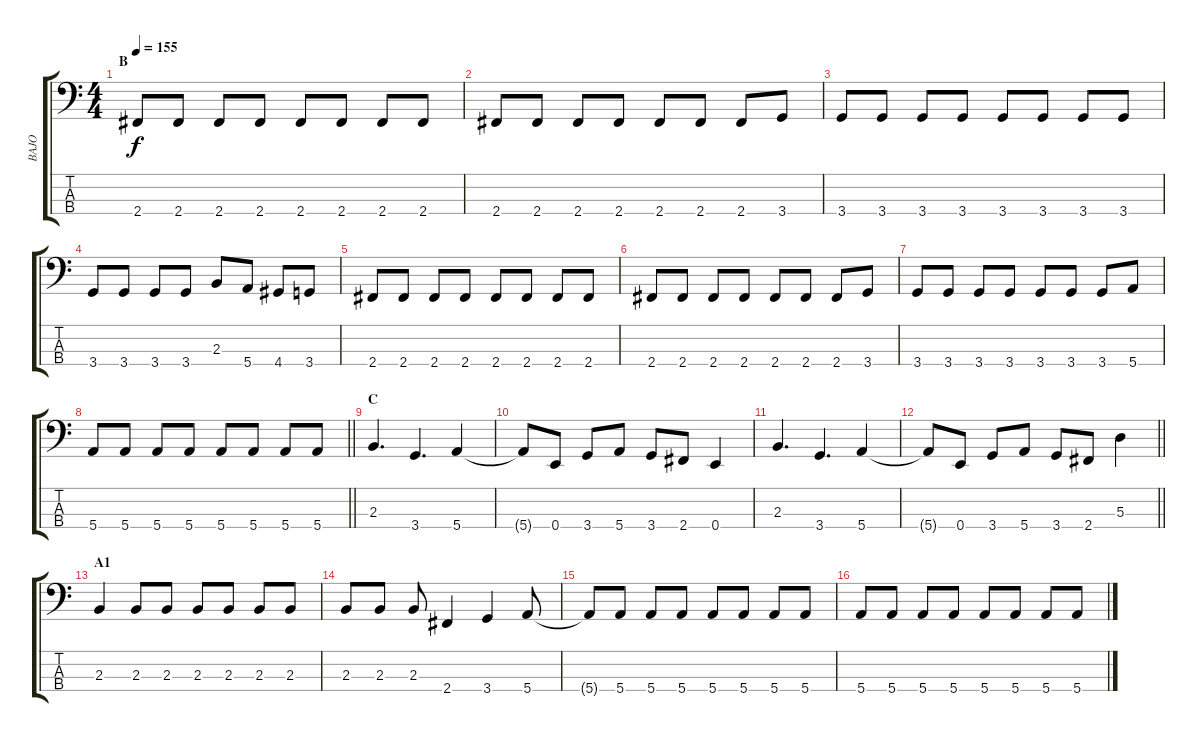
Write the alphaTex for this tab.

\track ("BAJO" "BAJO") {instrument electricbassfinger}
\staff {score tabs}
\tuning (G2 D2 A1 E1) {hide}
\ts (4 4)
\section ("" "B")
\tempo 155
\clef f4
\ks c
2.4.8{dy f} 2.4.8 2.4.8 2.4.8 2.4.8 2.4.8 2.4.8 2.4.8 |
2.4.8 2.4.8 2.4.8 2.4.8 2.4.8 2.4.8 2.4.8 3.4.8 |
3.4.8 3.4.8 3.4.8 3.4.8 3.4.8 3.4.8 3.4.8 3.4.8 |
3.4.8 3.4.8 3.4.8 3.4.8 2.3.8 5.4.8 4.4.8 3.4.8 |
2.4.8 2.4.8 2.4.8 2.4.8 2.4.8 2.4.8 2.4.8 2.4.8 |
2.4.8 2.4.8 2.4.8 2.4.8 2.4.8 2.4.8 2.4.8 3.4.8 |
3.4.8 3.4.8 3.4.8 3.4.8 3.4.8 3.4.8 3.4.8 5.4.8 |
\barLineRight lightlight
5.4.8 5.4.8 5.4.8 5.4.8 5.4.8 5.4.8 5.4.8 5.4.8 |
\section ("" "C")
2.3.4{d} 3.4.4{d} 5.4.4 |
5.4{t}.8 0.4.8 3.4.8 5.4.8 3.4.8 2.4.8 0.4.4 |
2.3.4{d} 3.4.4{d} 5.4.4 |
\barLineRight lightlight
5.4{t}.8 0.4.8 3.4.8 5.4.8 3.4.8 2.4.8 5.3.4 |
\section ("" "A1")
2.3.4 2.3.8 2.3.8 2.3.8 2.3.8 2.3.8 2.3.8 |
2.3.8 2.3.8 2.3.8 2.4.4 3.4.4 5.4.8 |
5.4{t}.8 5.4.8 5.4.8 5.4.8 5.4.8 5.4.8 5.4.8 5.4.8 |
5.4.8 5.4.8 5.4.8 5.4.8 5.4.8 5.4.8 5.4.8 5.4.8
